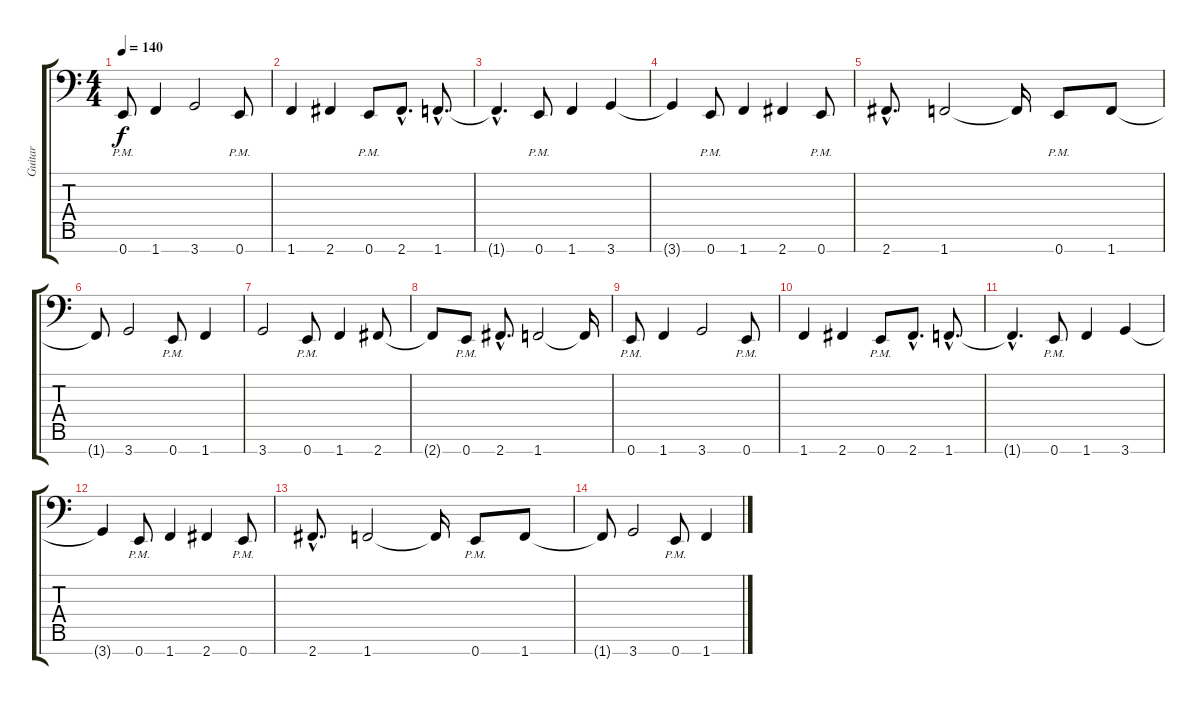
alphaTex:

\track ("Guitar" "Guitar") {instrument distortionguitar}
\staff {score tabs}
\tuning (B3 G3 D3 A2 E2 B1 E1) {hide}
\ts (4 4)
\tempo 140
\clef f4
\ks c
0.7{pm}.8{dy f} 1.7.4 3.7.2 0.7{pm}.8 |
1.7.4 2.7.4 0.7{pm}.8 2.7{hac}.8{d} 1.7{hac}.8{d} |
1.7{hac t}.4{d} 0.7{pm}.8 1.7.4 3.7.4 |
3.7{t}.4 0.7{pm}.8 1.7.4 2.7.4 0.7{pm}.8 |
2.7{hac}.8{d} 1.7.2 1.7{t}.16 0.7{pm}.8 1.7.8 |
1.7{t}.8 3.7.2 0.7{pm}.8 1.7.4 |
3.7.2 0.7{pm}.8 1.7.4 2.7.8 |
2.7{t}.8 0.7{pm}.8 2.7{hac}.8{d} 1.7.2 1.7{t}.16 |
0.7{pm}.8 1.7.4 3.7.2 0.7{pm}.8 |
1.7.4 2.7.4 0.7{pm}.8 2.7{hac}.8{d} 1.7{hac}.8{d} |
1.7{hac t}.4{d} 0.7{pm}.8 1.7.4 3.7.4 |
3.7{t}.4 0.7{pm}.8 1.7.4 2.7.4 0.7{pm}.8 |
2.7{hac}.8{d} 1.7.2 1.7{t}.16 0.7{pm}.8 1.7.8 |
1.7{t}.8 3.7.2 0.7{pm}.8 1.7.4
